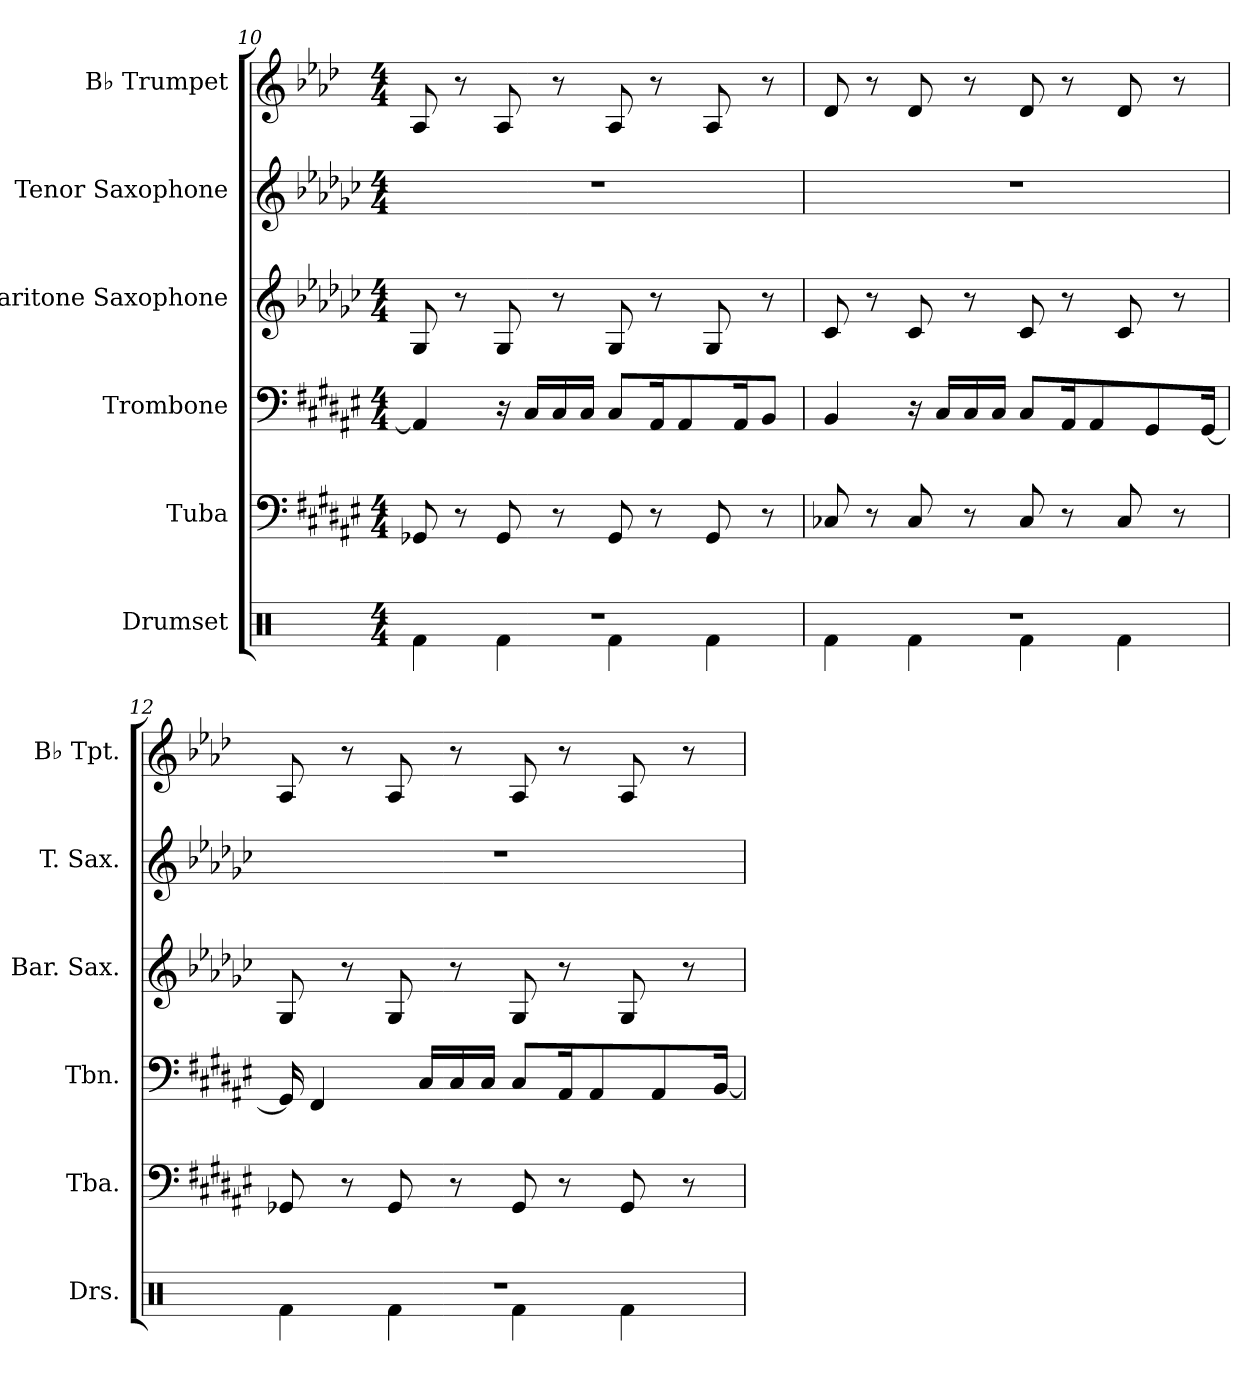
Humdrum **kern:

**kern	**kern	**kern	**kern	**kern	**kern
*part6	*part5	*part4	*part3	*part2	*part1
*staff6	*staff5	*staff4	*staff3	*staff2	*staff1
*I"Drumset	*I"Tuba	*I"Trombone	*I"Baritone Saxophone	*I"Tenor Saxophone	*I"B♭ Trumpet
*I'Drs.	*I'Tba.	*I'Tbn.	*I'Bar. Sax.	*I'T. Sax.	*I'B♭ Tpt.
!!LO:PB:g=z
*clefX	*clefF4	*clefF4	*clefG2	*clefG2	*clefG2
*	*	*	*ITrd12c21	*ITrd8c14	*ITrd1c2
*k[]	*k[f#c#g#d#a#e#]	*k[f#c#g#d#a#e#]	*k[b-e-a-d-g-c-]	*k[b-e-a-d-g-c-]	*k[b-e-a-d-g-c-]
*M4/4	*M4/4	*M4/4	*M4/4	*M4/4	*M4/4
=10	=10	=10	=10	=10	=10
*^	*	*	*	*	*
1r	4Rf\	8GG-X/	4AA#/]	8GG-/	1r	8G-/
.	.	8r	.	8r	.	8r
.	4Rf\	8GG-/	16r	8GG-/	.	8G-/
.	.	.	16C#/LL	.	.	.
.	.	8r	16C#/	8r	.	8r
.	.	.	16C#/JJ	.	.	.
.	4Rf\	8GG-/	8C#/L	8GG-/	.	8G-/
.	.	8r	16AA#/K	8r	.	8r
.	.	.	8AA#/	.	.	.
.	4Rf\	8GG-/	.	8GG-/	.	8G-/
.	.	.	16AA#/K	.	.	.
.	.	8r	8BB/J	8r	.	8r
=11	=11	=11	=11	=11	=11	=11
1r	4Rf\	8C-X/	4BB/	8C-/	1r	8c-/
.	.	8r	.	8r	.	8r
.	4Rf\	8C-/	16r	8C-/	.	8c-/
.	.	.	16C#/LL	.	.	.
.	.	8r	16C#/	8r	.	8r
.	.	.	16C#/JJ	.	.	.
.	4Rf\	8C-/	8C#/L	8C-/	.	8c-/
.	.	8r	16AA#/K	8r	.	8r
.	.	.	8AA#/	.	.	.
.	4Rf\	8C-/	.	8C-/	.	8c-/
.	.	.	8GG#/	.	.	.
.	.	8r	.	8r	.	8r
.	.	.	[16GG#/Jk	.	.	.
=12	=12	=12	=12	=12	=12	=12
1r	4Rf\	8GG-X/	16GG#/]	8GG-/	1r	8G-/
.	.	.	4FF#/	.	.	.
.	.	8r	.	8r	.	8r
.	4Rf\	8GG-/	.	8GG-/	.	8G-/
.	.	.	16C#/LL	.	.	.
.	.	8r	16C#/	8r	.	8r
.	.	.	16C#/JJ	.	.	.
.	4Rf\	8GG-/	8C#/L	8GG-/	.	8G-/
.	.	8r	16AA#/K	8r	.	8r
.	.	.	8AA#/	.	.	.
.	4Rf\	8GG-/	.	8GG-/	.	8G-/
.	.	.	8AA#/	.	.	.
.	.	8r	.	8r	.	8r
.	.	.	[16BB/Jk	.	.	.
*v	*v	*	*	*	*	*
=	=	=	=	=	=
*-	*-	*-	*-	*-	*-
